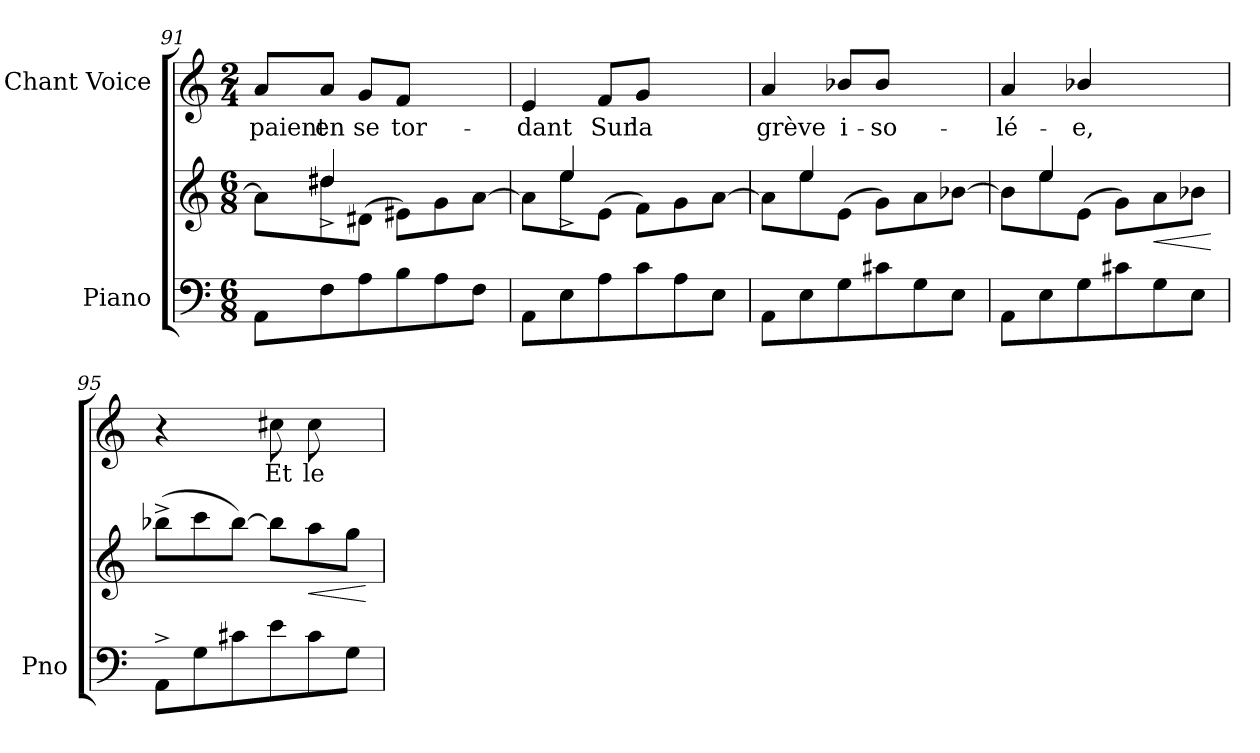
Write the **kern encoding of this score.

**kern	**kern	**dynam	**kern	**text
*part2	*part2	*part2	*part1	*part1
*staff3	*staff2	*staff2/3	*staff1	*staff1
*I"Piano	*	*	*I"Chant Voice	*
*I'Pno	*	*	*	*
*clefF4	*clefG2	*	*clefG2	*
*k[]	*k[]	*	*k[]	*
*M6/8	*M6/8	*	*M2/4	*
=91	=91	=91	=91	=91
*	*^	*	*	*
!	!	!	!	!	!LO:LY:b
8AA\L	8a\L]	8ryy	.	8a/L	-paient
!	!	!	!	!	!LO:LY:b
8F\	8dd#X\	4dd#^/	.	8a/J	en
!	!	!	!	!	!LO:LY:b
8A\	(>8d#X\J	.	.	8g/L	se
!	!	!	!	!	!LO:LY:b
8B\	8e#X\L)	4.ryy	.	8f/J	tor-
8A\	8g\	.	.	4ryy	.
8F\J	[>8a\J	.	.	.	.
=92	=92	=92	=92	=92	=92
!	!	!	!	!	!LO:LY:b
8AA\L	8a\L]	8ryy	.	4e/	-dant
8E\	8ee\	4ee^/	.	.	.
!	!	!	!	!	!LO:LY:b
8A\	(>8e\J	.	.	8f/L	Sur
!	!	!	!	!	!LO:LY:b
8c\	8f\L)	4.ryy	.	8g/J	la
8A\	8g\	.	.	4ryy	.
8E\J	[>8a\J	.	.	.	.
!!LO:LB:g=z
=93	=93	=93	=93	=93	=93
!	!	!	!	!	!LO:LY:b
8AA\L	8a\L]	8ryy	.	4a/	grève
8E\	8ee\	4ee/	.	.	.
!	!	!	!	!	!LO:LY:b
8G\	(>8e\J	.	.	8b-X/L	i-
!	!	!	!	!	!LO:LY:b
8c#X\	8g\L)	4.ryy	.	8b-/J	-so-
8G\	8a\	.	.	4ryy	.
8E\J	[>8b-X\J	.	.	.	.
=94	=94	=94	=94	=94	=94
!	!	!	!	!	!LO:LY:b
8AA\L	8b-\L]	8ryy	.	4a/	-lé-
8E\	8ee\	4ee/	.	.	.
!	!	!	!	!	!LO:LY:b
8G\	(>8e\J	.	.	4b-X/	-e,
8c#X\	8g\L)	4.ryy	.	.	.
!	!	!	!LO:HP:b	!	!
8G\	8a\	.	<	4ryy	.
8E\J	8b-X\J	.	.	.	.
*	*v	*v	*	*	*
.	.	[	.	.
=95	=95	=95	=95	=95
!	!	!	!LO:N:vis=4	!
8AA^\L	(8bb-X^\L	.	4.r	.
8G\	8ccc\	.	.	.
8c#X\	[8bb-\J)	.	.	.
!	!	!	!	!LO:LY:b
8e\	8bb-\L]	.	8cc#X\	Et
!	!	!LO:HP:b	!	!LO:LY:b
8c#\	8aa\	<	8cc#\	le
8G\J	8gg\J	.	8ryy	.
.	.	[	.	.
=	=	=	=	=
*-	*-	*-	*-	*-
